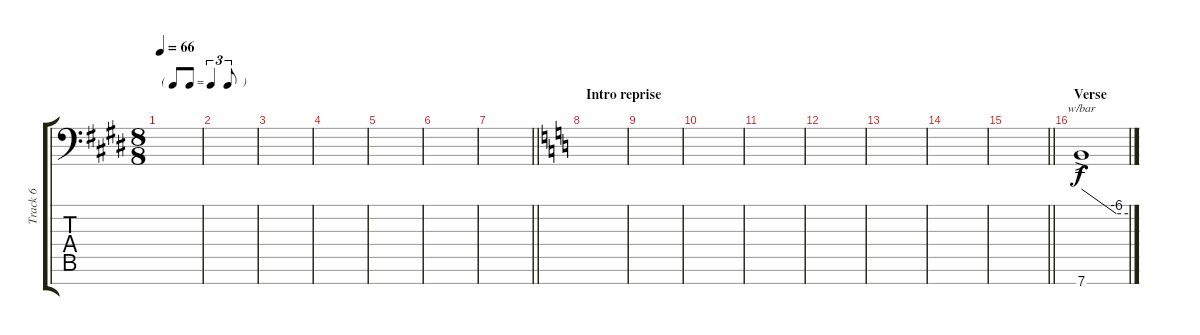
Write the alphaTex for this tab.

\track ("Track 6" "Track 6") {instrument acousticguitarsteel}
\staff {score tabs}
\tuning (B3 G3 D3 A2 E2 A1 E1) {hide}
\ts (8 8)
\tf triplet8th
\tempo 66
\clef f4
\ks c#minor
|
|
|
|
|
|
\barLineRight lightlight
|
\section ("" "Intro reprise")
\ks aminor
|
|
|
|
|
|
|
\barLineRight lightlight
|
\section ("" "Verse")
7.7{ac}.1{tbe (custom default 0 0 45 -24 60 -24) volume 5 instrument ocarina}
